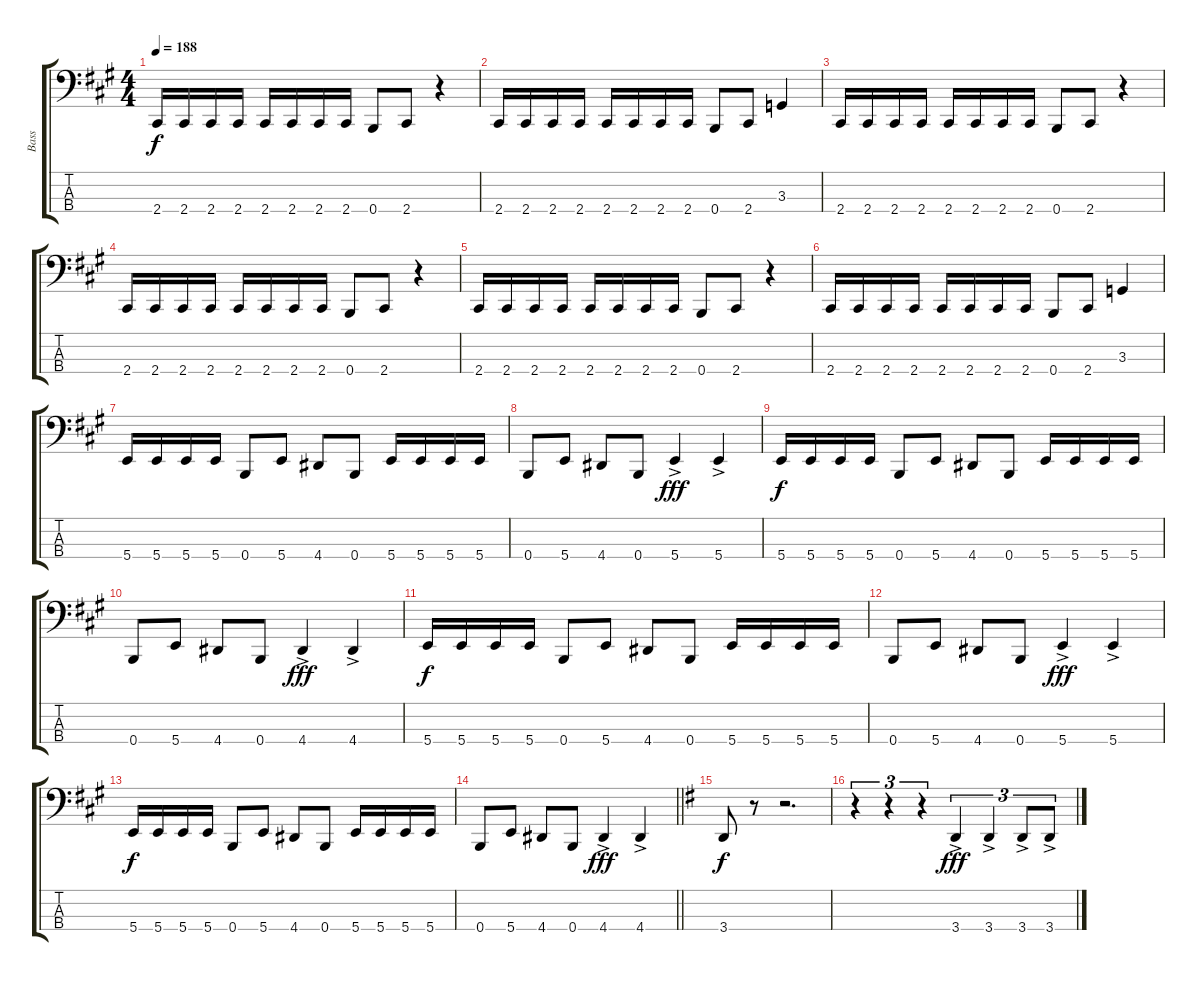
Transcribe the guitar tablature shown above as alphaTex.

\track ("Bass" "Bass") {instrument electricbasspick}
\staff {score tabs}
\tuning (D2 A1 E1 B0) {hide}
\ts (4 4)
\tempo 188
\clef f4
\ks f#minor
2.4.16{dy f} 2.4.16 2.4.16 2.4.16 2.4.16 2.4.16 2.4.16 2.4.16 0.4.8 2.4.8 r.4 |
2.4.16 2.4.16 2.4.16 2.4.16 2.4.16 2.4.16 2.4.16 2.4.16 0.4.8 2.4.8 3.3.4 |
2.4.16 2.4.16 2.4.16 2.4.16 2.4.16 2.4.16 2.4.16 2.4.16 0.4.8 2.4.8 r.4 |
2.4.16 2.4.16 2.4.16 2.4.16 2.4.16 2.4.16 2.4.16 2.4.16 0.4.8 2.4.8 r.4 |
2.4.16 2.4.16 2.4.16 2.4.16 2.4.16 2.4.16 2.4.16 2.4.16 0.4.8 2.4.8 r.4 |
2.4.16 2.4.16 2.4.16 2.4.16 2.4.16 2.4.16 2.4.16 2.4.16 0.4.8 2.4.8 3.3.4 |
5.4.16 5.4.16 5.4.16 5.4.16 0.4.8 5.4.8 4.4.8 0.4.8 5.4.16 5.4.16 5.4.16 5.4.16 |
0.4.8 5.4.8 4.4.8 0.4.8 5.4{ac}.4{dy fff} 5.4{ac}.4 |
5.4.16{dy f} 5.4.16 5.4.16 5.4.16 0.4.8 5.4.8 4.4.8 0.4.8 5.4.16 5.4.16 5.4.16 5.4.16 |
0.4.8 5.4.8 4.4.8 0.4.8 4.4{ac}.4{dy fff} 4.4{ac}.4 |
5.4.16{dy f} 5.4.16 5.4.16 5.4.16 0.4.8 5.4.8 4.4.8 0.4.8 5.4.16 5.4.16 5.4.16 5.4.16 |
0.4.8 5.4.8 4.4.8 0.4.8 5.4{ac}.4{dy fff} 5.4{ac}.4 |
5.4.16{dy f} 5.4.16 5.4.16 5.4.16 0.4.8 5.4.8 4.4.8 0.4.8 5.4.16 5.4.16 5.4.16 5.4.16 |
\barLineRight lightlight
0.4.8 5.4.8 4.4.8 0.4.8 4.4{ac}.4{dy fff} 4.4{ac}.4 |
\ks eminor
3.4.8{dy f} r.8 r.2{d} |
r.4{tu (3 2)} r.4{tu (3 2)} r.4{tu (3 2)} 3.4{ac}.4{tu (3 2) dy fff} 3.4{ac}.4{tu (3 2)} 3.4{ac}.8{tu (3 2)} 3.4{ac}.8{tu (3 2)}
